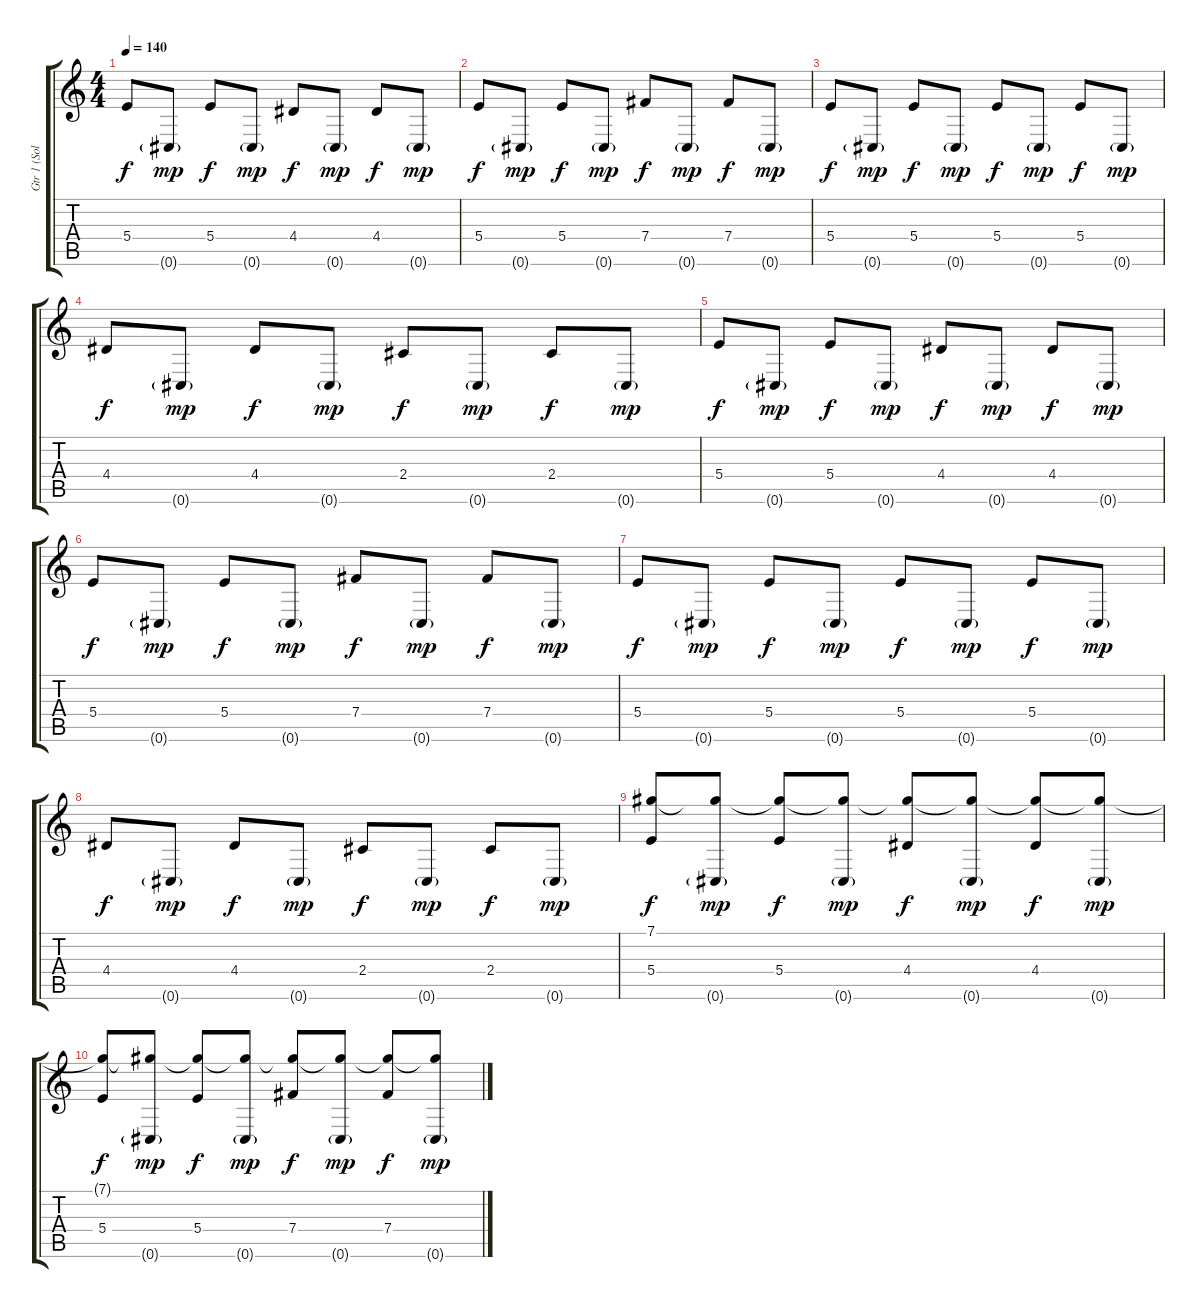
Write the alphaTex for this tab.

\track ("Gtr 1 (Solo)" "Gtr 1 (Sol") {instrument overdrivenguitar}
\staff {score tabs}
\tuning (Db4 Ab3 E3 B2 Gb2 Db2) {hide}
\ts (4 4)
\tempo 140
\clef g2
\ks c
5.4.8{dy f} 0.6{g}.8{dy mp} 5.4.8{dy f} 0.6{g}.8{dy mp} 4.4.8{dy f} 0.6{g}.8{dy mp} 4.4.8{dy f} 0.6{g}.8{dy mp} |
5.4.8{dy f} 0.6{g}.8{dy mp} 5.4.8{dy f} 0.6{g}.8{dy mp} 7.4.8{dy f} 0.6{g}.8{dy mp} 7.4.8{dy f} 0.6{g}.8{dy mp} |
5.4.8{dy f} 0.6{g}.8{dy mp} 5.4.8{dy f} 0.6{g}.8{dy mp} 5.4.8{dy f} 0.6{g}.8{dy mp} 5.4.8{dy f} 0.6{g}.8{dy mp} |
4.4.8{dy f} 0.6{g}.8{dy mp} 4.4.8{dy f} 0.6{g}.8{dy mp} 2.4.8{dy f} 0.6{g}.8{dy mp} 2.4.8{dy f} 0.6{g}.8{dy mp} |
5.4.8{dy f} 0.6{g}.8{dy mp} 5.4.8{dy f} 0.6{g}.8{dy mp} 4.4.8{dy f} 0.6{g}.8{dy mp} 4.4.8{dy f} 0.6{g}.8{dy mp} |
5.4.8{dy f} 0.6{g}.8{dy mp} 5.4.8{dy f} 0.6{g}.8{dy mp} 7.4.8{dy f} 0.6{g}.8{dy mp} 7.4.8{dy f} 0.6{g}.8{dy mp} |
5.4.8{dy f} 0.6{g}.8{dy mp} 5.4.8{dy f} 0.6{g}.8{dy mp} 5.4.8{dy f} 0.6{g}.8{dy mp} 5.4.8{dy f} 0.6{g}.8{dy mp} |
4.4.8{dy f} 0.6{g}.8{dy mp} 4.4.8{dy f} 0.6{g}.8{dy mp} 2.4.8{dy f} 0.6{g}.8{dy mp} 2.4.8{dy f} 0.6{g}.8{dy mp} |
(7.1 5.4).8{dy f} (7.1{t} 0.6{g}).8{dy mp} (7.1{t} 5.4).8{dy f} (7.1{t} 0.6{g}).8{dy mp} (7.1{t} 4.4).8{dy f} (7.1{t} 0.6{g}).8{dy mp} (7.1{t} 4.4).8{dy f} (7.1{t} 0.6{g}).8{dy mp} |
(7.1{t} 5.4).8{dy f} (7.1{t} 0.6{g}).8{dy mp} (7.1{t} 5.4).8{dy f} (7.1{t} 0.6{g}).8{dy mp} (7.1{t} 7.4).8{dy f} (7.1{t} 0.6{g}).8{dy mp} (7.1{t} 7.4).8{dy f} (7.1{t} 0.6{g}).8{dy mp}
